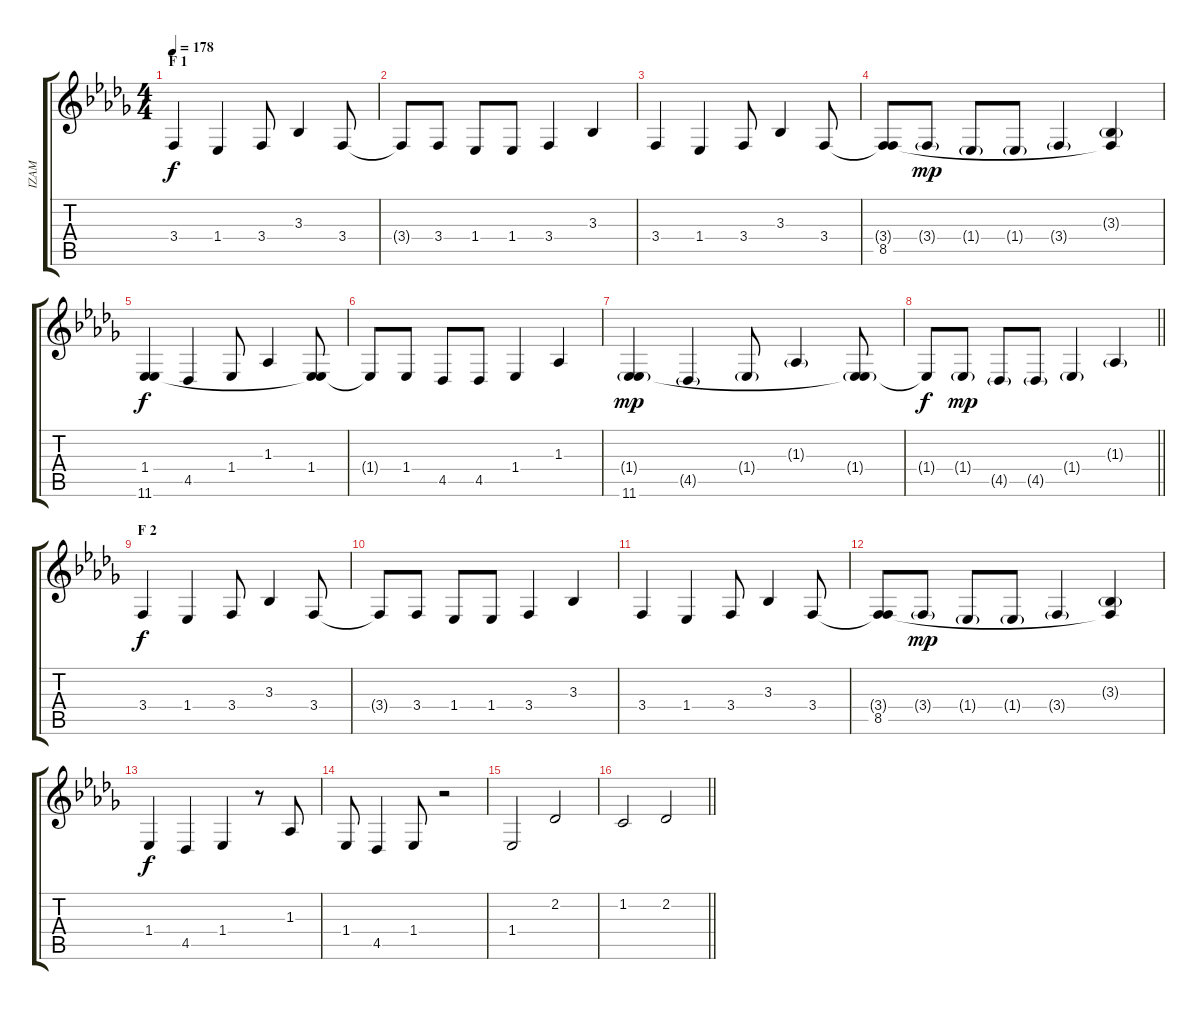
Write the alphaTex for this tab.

\track ("IZAM" "IZAM") {instrument oboe}
\staff {score tabs}
\tuning (E4 B3 G3 D3 A2 E2) {hide}
\ts (4 4)
\section ("" "F 1")
\tempo 178
\clef g2
\ks db
3.4.4{dy f} 1.4.4 3.4.8 3.3.4 3.4.8 |
3.4{t}.8 3.4.8 1.4.8 1.4.8 3.4.4 3.3.4 |
3.4.4 1.4.4 3.4.8 3.3.4 3.4.8 |
(3.4{t} 8.5).8 3.4{g}.8{dy mp} 1.4{g}.8 1.4{g}.8 3.4{g}.4 (3.3{g} 8.5{t}).4 |
(1.4 11.6).4{dy f} 4.5.4 1.4.8 1.3.4 (1.4 11.6{t}).8 |
1.4{t}.8 1.4.8 4.5.8 4.5.8 1.4.4 1.3.4 |
(1.4{g} 11.6).4{dy mp} 4.5{g}.4 1.4{g}.8 1.3{g}.4 (1.4{g} 11.6{t}).8 |
\barLineRight lightlight
1.4{t}.8{dy f} 1.4{g}.8{dy mp} 4.5{g}.8 4.5{g}.8 1.4{g}.4 1.3{g}.4 |
\section ("" "F 2")
3.4.4{dy f} 1.4.4 3.4.8 3.3.4 3.4.8 |
3.4{t}.8 3.4.8 1.4.8 1.4.8 3.4.4 3.3.4 |
3.4.4 1.4.4 3.4.8 3.3.4 3.4.8 |
(3.4{t} 8.5).8 3.4{g}.8{dy mp} 1.4{g}.8 1.4{g}.8 3.4{g}.4 (3.3{g} 8.5{t}).4 |
1.4.4{dy f} 4.5.4 1.4.4 r.8 1.3.8 |
1.4.8 4.5.4 1.4.8 r.2 |
1.4.2 2.2.2 |
\barLineRight lightlight
1.2.2 2.2.2
